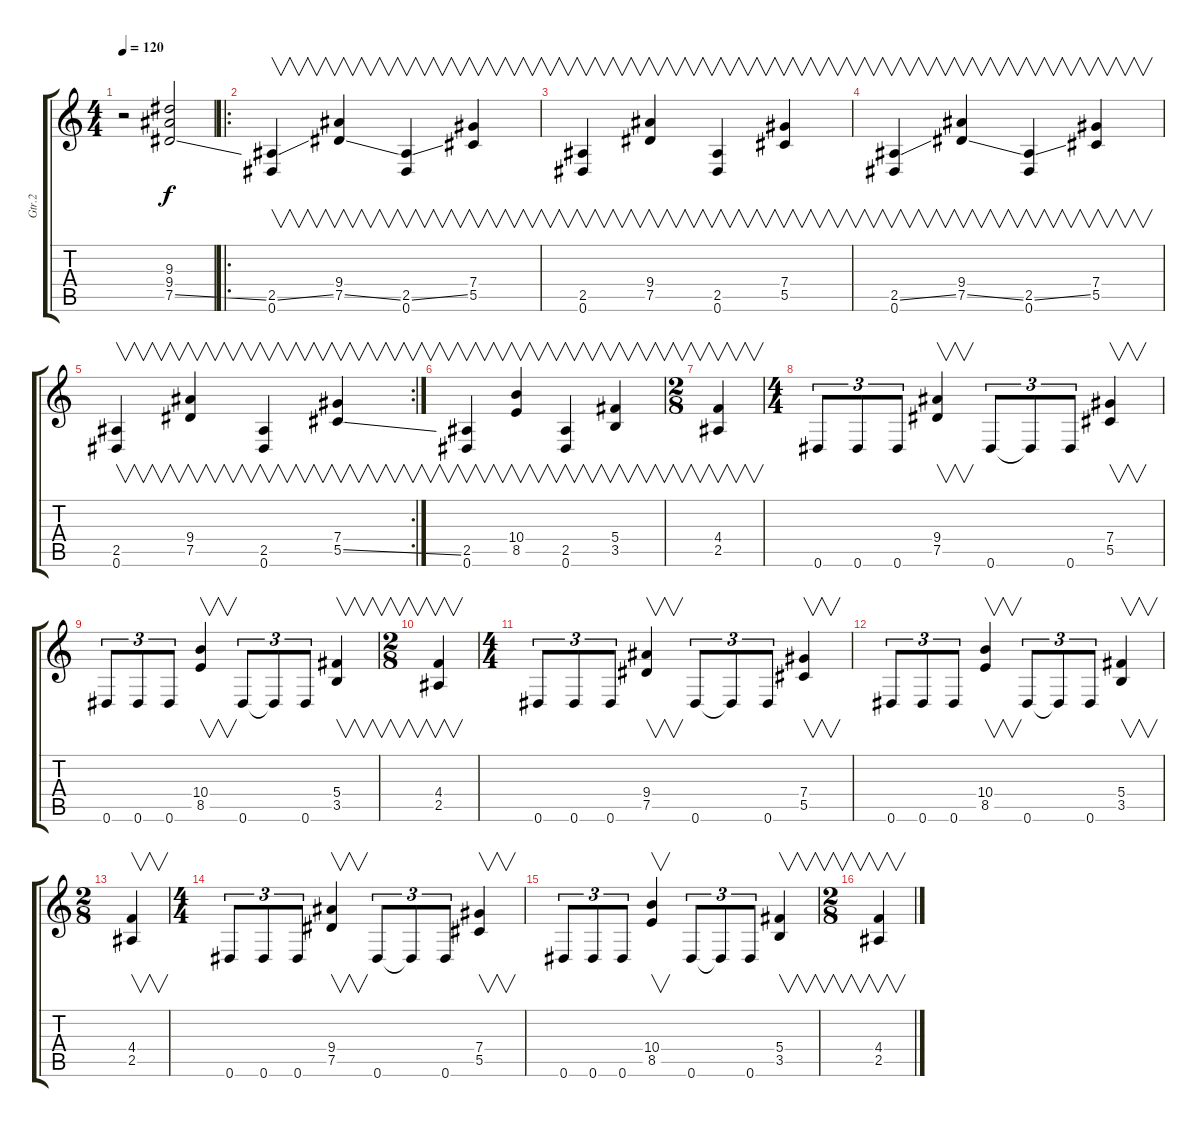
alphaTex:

\track ("Gtr.2" "Gtr.2") {instrument overdrivenguitar}
\staff {score tabs}
\tuning (Eb4 Bb3 Gb3 Db3 Ab2 Eb2) {hide}
\ts (4 4)
\tempo 120
\clef g2
\ks c
r.2{dy f instrument overdrivenguitar} (9.3 9.4 7.5{ss}).2 |
\ro
(2.5{ss} 0.6).4{v} (9.4 7.5{ss}).4{v} (2.5{ss} 0.6).4{v} (7.4 5.5).4{v} |
(2.5 0.6).4{v} (9.4 7.5).4{v} (2.5 0.6).4{v} (7.4 5.5).4{v} |
(2.5{ss} 0.6).4{v} (9.4 7.5{ss}).4{v} (2.5{ss} 0.6).4{v} (7.4 5.5).4{v} |
\rc 2
(2.5 0.6).4{v} (9.4 7.5).4{v} (2.5 0.6).4{v} (7.4 5.5{ss}).4{v} |
(2.5 0.6).4{v} (10.4 8.5).4{v} (2.5 0.6).4{v} (5.4 3.5).4{v} |
\ts (2 8)
(4.4 2.5).4{v} |
\ts (4 4)
0.6.8{tu (3 2)} 0.6.8{tu (3 2)} 0.6.8{tu (3 2)} (9.4 7.5).4{v} 0.6.8{tu (3 2)} 0.6{t}.8{tu (3 2)} 0.6.8{tu (3 2)} (7.4 5.5).4{v} |
0.6.8{tu (3 2)} 0.6.8{tu (3 2)} 0.6.8{tu (3 2)} (10.4 8.5).4{v} 0.6.8{tu (3 2)} 0.6{t}.8{tu (3 2)} 0.6.8{tu (3 2)} (5.4 3.5).4{v} |
\ts (2 8)
(4.4 2.5).4{v} |
\ts (4 4)
0.6.8{tu (3 2)} 0.6.8{tu (3 2)} 0.6.8{tu (3 2)} (9.4 7.5).4{v} 0.6.8{tu (3 2)} 0.6{t}.8{tu (3 2)} 0.6.8{tu (3 2)} (7.4 5.5).4{v} |
0.6.8{tu (3 2)} 0.6.8{tu (3 2)} 0.6.8{tu (3 2)} (10.4 8.5).4{v} 0.6.8{tu (3 2)} 0.6{t}.8{tu (3 2)} 0.6.8{tu (3 2)} (5.4 3.5).4{v} |
\ts (2 8)
(4.4 2.5).4{v} |
\ts (4 4)
0.6.8{tu (3 2)} 0.6.8{tu (3 2)} 0.6.8{tu (3 2)} (9.4 7.5).4{v} 0.6.8{tu (3 2)} 0.6{t}.8{tu (3 2)} 0.6.8{tu (3 2)} (7.4 5.5).4{v} |
0.6.8{tu (3 2)} 0.6.8{tu (3 2)} 0.6.8{tu (3 2)} (10.4 8.5).4{v} 0.6.8{tu (3 2)} 0.6{t}.8{tu (3 2)} 0.6.8{tu (3 2)} (5.4 3.5).4{v} |
\ts (2 8)
(4.4 2.5).4{v}
